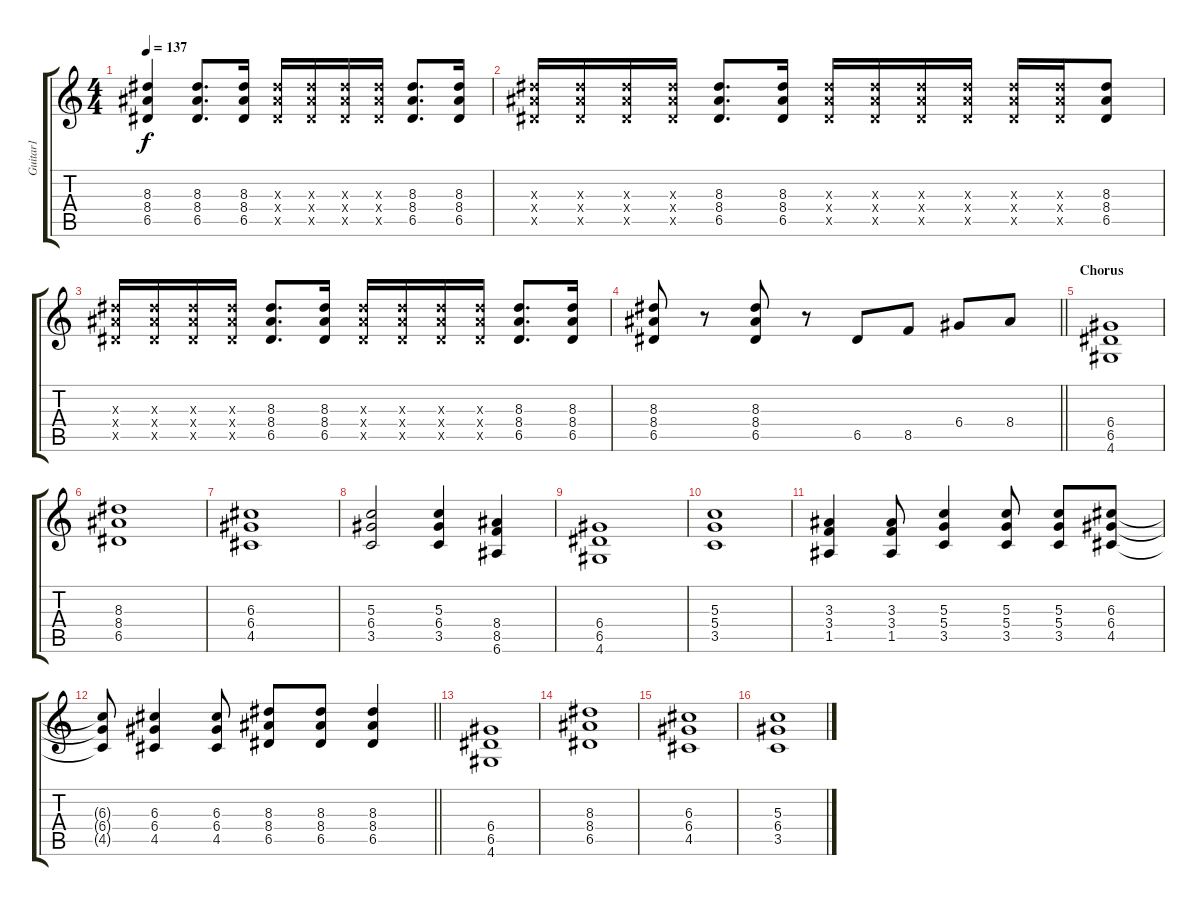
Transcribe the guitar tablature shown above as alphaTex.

\track ("Guitar1" "Guitar1") {instrument overdrivenguitar}
\staff {score tabs}
\tuning (E4 B3 G3 D3 A2 E2) {hide}
\ts (4 4)
\tempo 137
\clef g2
\ks c
(8.3 8.4 6.5).4{dy f} (8.3 8.4 6.5).8{d} (8.3 8.4 6.5).16 (8.3{x} 8.4{x} 6.5{x}).16 (8.3{x} 8.4{x} 6.5{x}).16 (8.3{x} 8.4{x} 6.5{x}).16 (8.3{x} 8.4{x} 6.5{x}).16 (8.3 8.4 6.5).8{d} (8.3 8.4 6.5).16 |
(8.3{x} 8.4{x} 6.5{x}).16 (8.3{x} 8.4{x} 6.5{x}).16 (8.3{x} 8.4{x} 6.5{x}).16 (8.3{x} 8.4{x} 6.5{x}).16 (8.3 8.4 6.5).8{d} (8.3 8.4 6.5).16 (8.3{x} 8.4{x} 6.5{x}).16 (8.3{x} 8.4{x} 6.5{x}).16 (8.3{x} 8.4{x} 6.5{x}).16 (8.3{x} 8.4{x} 6.5{x}).16 (8.3{x} 8.4{x} 6.5{x}).16 (8.3{x} 8.4{x} 6.5{x}).16 (8.3 8.4 6.5).8 |
(8.3{x} 8.4{x} 6.5{x}).16 (8.3{x} 8.4{x} 6.5{x}).16 (8.3{x} 8.4{x} 6.5{x}).16 (8.3{x} 8.4{x} 6.5{x}).16 (8.3 8.4 6.5).8{d} (8.3 8.4 6.5).16 (8.3{x} 8.4{x} 6.5{x}).16 (8.3{x} 8.4{x} 6.5{x}).16 (8.3{x} 8.4{x} 6.5{x}).16 (8.3{x} 8.4{x} 6.5{x}).16 (8.3 8.4 6.5).8{d} (8.3 8.4 6.5).16 |
\barLineRight lightlight
(8.3 8.4 6.5).8 r.8 (8.3 8.4 6.5).8 r.8 6.5.8 8.5.8 6.4.8 8.4.8 |
\section ("" "Chorus")
(6.4 6.5 4.6).1 |
(8.3 8.4 6.5).1 |
(6.3 6.4 4.5).1 |
(5.3 6.4 3.5).2 (5.3 6.4 3.5).4 (8.4 8.5 6.6).4 |
(6.4 6.5 4.6).1 |
(5.3 5.4 3.5).1 |
(3.3 3.4 1.5).4 (3.3 3.4 1.5).8 (5.3 5.4 3.5).4 (5.3 5.4 3.5).8 (5.3 5.4 3.5).8 (6.3 6.4 4.5).8 |
\barLineRight lightlight
(6.3{t} 6.4{t} 4.5{t}).8 (6.3 6.4 4.5).4 (6.3 6.4 4.5).8 (8.3 8.4 6.5).8 (8.3 8.4 6.5).8 (8.3 8.4 6.5).4 |
(6.4 6.5 4.6).1 |
(8.3 8.4 6.5).1 |
(6.3 6.4 4.5).1 |
(5.3 6.4 3.5).1
